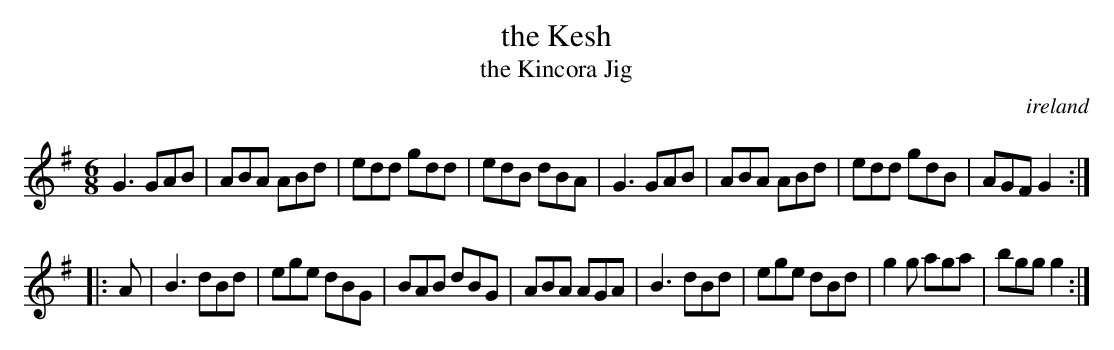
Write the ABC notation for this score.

X:1
T:the Kesh
T:the Kincora Jig
O:ireland
M:6/8
K:G
G3 GAB|ABA ABd|edd gdd|edB dBA|\
G3 GAB|ABA ABd|edd gdB|AGF G2:|
|:A|\
B3 dBd|ege dBG|BAB dBG|ABA AGA|\
B3 dBd|ege dBd|g2g aga|bgg g2:|
